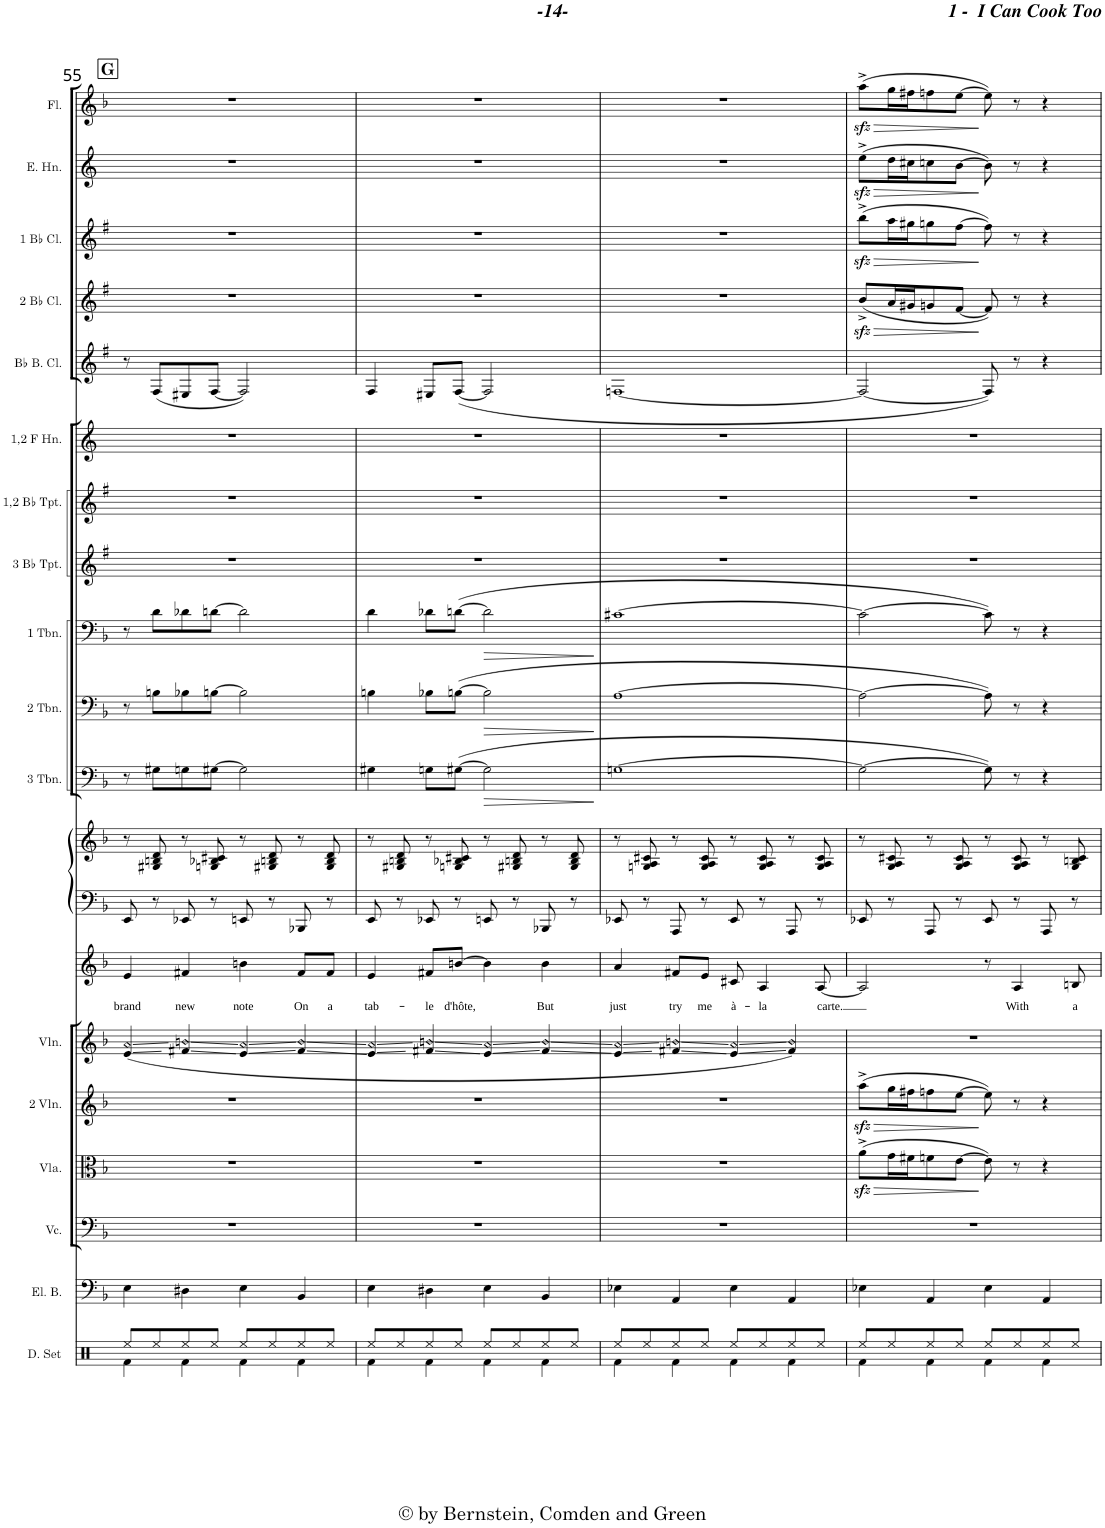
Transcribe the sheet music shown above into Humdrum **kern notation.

**kern	**kern	**kern	**kern	**dynam	**kern	**dynam	**kern	**kern	**text	**kern	**kern	**kern	**dynam	**kern	**dynam	**kern	**dynam	**kern	**kern	**kern	**kern	**kern	**dynam	**kern	**dynam	**kern	**dynam	**kern	**dynam
*part19	*part18	*part17	*part16	*part16	*part15	*part15	*part14	*part13	*part13	*part12	*part12	*part11	*part11	*part10	*part10	*part9	*part9	*part8	*part7	*part6	*part5	*part4	*part4	*part3	*part3	*part2	*part2	*part1	*part1
*staff20	*staff19	*staff18	*staff17	*staff17	*staff16	*staff16	*staff15	*staff14	*staff14	*staff13	*staff12	*staff11	*staff11	*staff10	*staff10	*staff9	*staff9	*staff8	*staff7	*staff6	*staff5	*staff4	*staff4	*staff3	*staff3	*staff2	*staff2	*staff1	*staff1
*I"Drumset	*I"Electric Bass	*I"Violoncello	*I"Viola	*	*I"2 Violin	*	*I"Violin	*I"Voice	*	*I"Piano	*	*I"3 Trombone	*	*I"2 Trombone	*	*I"1 Trombone	*	*I"3 Bb Trumpet	*I"1,2 Bb Trumpet	*I"1,2 Horn in F	*I"Bb Bass Clarinet	*I"2 Bb Clarinet	*	*I"1 Bb Clarinet	*	*I"English Horn	*	*I"Flute	*
*I'D. Set	*I'El. B.	*I'Vc.	*I'Vla.	*	*I'2 Vln.	*	*I'Vln.	*	*	*I'Pno	*	*I'3 Tbn.	*	*I'2 Tbn.	*	*I'1 Tbn.	*	*I'3 Bb Tpt.	*I'1,2 Bb Tpt.	*	*I'Bb B. Cl.	*I'2 Bb Cl.	*	*I'1 Bb Cl.	*	*I'E. Hn.	*	*I'Fl.	*
!!LO:PB:g=z
*clefX	*clefF4	*clefF4	*clefC3	*	*clefG2	*	*clefG2	*clefG2	*	*clefF4	*clefG2	*clefF4	*	*clefF4	*	*clefF4	*	*clefG2	*clefG2	*clefG2	*clefG2	*clefG2	*	*clefG2	*	*clefG2	*	*clefG2	*
*	*Trd7c12	*	*	*	*	*	*	*	*	*	*	*	*	*	*	*	*	*Trd1c2	*Trd1c2	*Trd4c7	*Trd8c14	*Trd1c2	*	*Trd1c2	*	*Trd4c7	*	*	*
*k[]	*k[b-]	*k[b-]	*k[b-]	*	*k[b-]	*	*k[b-]	*k[b-]	*	*k[b-]	*k[b-]	*k[b-]	*	*k[b-]	*	*k[b-]	*	*k[f#]	*k[f#]	*k[]	*k[f#]	*k[f#]	*	*k[f#]	*	*k[]	*	*k[b-]	*
*M2/2	*M2/2	*M2/2	*M2/2	*	*M2/2	*	*M2/2	*M2/2	*	*M2/2	*M2/2	*M2/2	*	*M2/2	*	*M2/2	*	*M2/2	*M2/2	*M2/2	*M2/2	*M2/2	*	*M2/2	*	*M2/2	*	*M2/2	*
*met(c|)	*met(c|)	*met(c|)	*met(c|)	*	*met(c|)	*	*met(c|)	*met(c|)	*	*met(c|)	*met(c|)	*met(c|)	*	*met(c|)	*	*met(c|)	*	*met(c|)	*met(c|)	*met(c|)	*met(c|)	*met(c|)	*	*met(c|)	*	*met(c|)	*	*met(c|)	*
!!LO:REH:place=s1:a:B:fs=14:t=G
=55	=55	=55	=55	=55	=55	=55	=55	=55	=55	=55	=55	=55	=55	=55	=55	=55	=55	=55	=55	=55	=55	=55	=55	=55	=55	=55	=55	=55	=55
*^	*	*	*	*	*	*	*	*	*	*	*	*	*	*	*	*	*	*	*	*	*	*	*	*	*	*	*	*	*
!	!	!	!	!	!	!	!	!LO:N:n=2:head=open	!	!LO:LY:b	!	!	!	!	!	!	!	!	!	!	!	!	!	!	!	!	!	!	!	!
8Ree/L	4Rf\	4E\	1r	1r	.	1r	.	(4e/ 4a/	4e/	brand	8EE/	8r	8r	.	8r	.	8r	.	1r	1r	1r	8r	1r	.	1r	.	1r	.	1r	.
8Ree/	.	.	.	.	.	.	.	.	.	.	8r	8G#X/ 8Bn/ 8d/	8G#X\L	.	8Bn\L	.	8d\L	.	.	.	.	(8F#/L	.	.	.	.	.	.	.	.
!	!	!	!	!	!	!	!	!LO:N:n=2:head=open	!	!LO:LY:b	!	!	!	!	!	!	!	!	!	!	!	!	!	!	!	!	!	!	!	!
8Ree/	4Rf\	4D#X\	.	.	.	.	.	4f#X/ 4bn/	4f#X/	new	8EE-X/	8r	8Gn\	.	8B-X\	.	8d-X\	.	.	.	.	8E#X/	.	.	.	.	.	.	.	.
8Ree/J	.	.	.	.	.	.	.	.	.	.	8r	8Gn/ 8B-X/ 8c#X/	[8G#X\J	.	[8Bn\J	.	[8dn\J	.	.	.	.	[8F#/J	.	.	.	.	.	.	.	.
!	!	!	!	!	!	!	!	!LO:N:n=2:head=open	!	!LO:LY:b	!	!	!	!	!	!	!	!	!	!	!	!	!	!	!	!	!	!	!	!
8Ree/L	4Rf\	4E\	.	.	.	.	.	4e/ 4a/	4bn\	note	8EEn/	8r	2G#\]	.	2B\]	.	2d\]	.	.	.	.	2F#/])	.	.	.	.	.	.	.	.
8Ree/	.	.	.	.	.	.	.	.	.	.	8r	8G#X/ 8Bn/ 8d/	.	.	.	.	.	.	.	.	.	.	.	.	.	.	.	.	.	.
!	!	!	!	!	!	!	!	!LO:N:n=2:head=open	!	!LO:LY:b	!	!	!	!	!	!	!	!	!	!	!	!	!	!	!	!	!	!	!	!
8Ree/	4Rf\	4BB-/	.	.	.	.	.	4f#/ 4b/	8f#/L	On	8BBB-X/	8r	.	.	.	.	.	.	.	.	.	.	.	.	.	.	.	.	.	.
!	!	!	!	!	!	!	!	!	!	!LO:LY:b	!	!	!	!	!	!	!	!	!	!	!	!	!	!	!	!	!	!	!	!
8Ree/J	.	.	.	.	.	.	.	.	8f#/J	a	8r	8G#/ 8B/ 8d/	.	.	.	.	.	.	.	.	.	.	.	.	.	.	.	.	.	.
=56	=56	=56	=56	=56	=56	=56	=56	=56	=56	=56	=56	=56	=56	=56	=56	=56	=56	=56	=56	=56	=56	=56	=56	=56	=56	=56	=56	=56	=56	=56
!	!	!	!	!	!	!	!	!LO:N:n=2:head=open	!	!LO:LY:b	!	!	!	!	!	!	!	!	!	!	!	!	!	!	!	!	!	!	!	!
8Ree/L	4Rf\	4E\	1r	1r	.	1r	.	4e/ 4a/	4e/	tab-	8EE/	8r	4G#X\	.	4Bn\	.	4d\	.	1r	1r	1r	4F#/	1r	.	1r	.	1r	.	1r	.
8Ree/	.	.	.	.	.	.	.	.	.	.	8r	8G#X/ 8Bn/ 8d/	.	.	.	.	.	.	.	.	.	.	.	.	.	.	.	.	.	.
!	!	!	!	!	!	!	!	!LO:N:n=2:head=open	!	!LO:LY:b	!	!	!	!	!	!	!	!	!	!	!	!	!	!	!	!	!	!	!	!
8Ree/	4Rf\	4D#X\	.	.	.	.	.	4f#X/ 4bn/	8f#X/L	-le	8EE-X/	8r	8Gn\L	.	8B-X\L	.	8d-X\L	.	.	.	.	8E#X/L	.	.	.	.	.	.	.	.
!	!	!	!	!	!	!	!	!	!	!LO:LY:b	!	!	!	!	!	!	!	!	!	!	!	!	!	!	!	!	!	!	!	!
8Ree/J	.	.	.	.	.	.	.	.	[8bn/J	d'hôte,	8r	8Gn/ 8B-X/ 8c#X/	([8G#X\J	.	([8Bn\J	.	([8dn\J	.	.	.	.	([8F#/J	.	.	.	.	.	.	.	.
!	!	!	!	!	!	!	!	!LO:N:n=2:head=open	!	!	!	!	!	!LO:HP:b	!	!LO:HP:b	!	!LO:HP:b	!	!	!	!	!	!	!	!	!	!	!	!
8Ree/L	4Rf\	4E\	.	.	.	.	.	4e/ 4a/	4b\]	.	8EEn/	8r	2G#\]	>	2B\]	>	2d\]	>	.	.	.	2F#/]	.	.	.	.	.	.	.	.
8Ree/	.	.	.	.	.	.	.	.	.	.	8r	8G#X/ 8Bn/ 8d/	.	.	.	.	.	.	.	.	.	.	.	.	.	.	.	.	.	.
!	!	!	!	!	!	!	!	!LO:N:n=2:head=open	!	!LO:LY:b	!	!	!	!	!	!	!	!	!	!	!	!	!	!	!	!	!	!	!	!
8Ree/	4Rf\	4BB-/	.	.	.	.	.	4f#/ 4b/	4b\	But	8BBB-X/	8r	.	.	.	.	.	.	.	.	.	.	.	.	.	.	.	.	.	.
8Ree/J	.	.	.	.	.	.	.	.	.	.	8r	8G#/ 8B/ 8d/	.	.	.	.	.	.	.	.	.	.	.	.	.	.	.	.	.	.
*v	*v	*	*	*	*	*	*	*	*	*	*	*	*	*	*	*	*	*	*	*	*	*	*	*	*	*	*	*	*	*
.	.	.	.	.	.	.	.	.	.	.	.	.	]	.	]	.	]	.	.	.	.	.	.	.	.	.	.	.	.
=57	=57	=57	=57	=57	=57	=57	=57	=57	=57	=57	=57	=57	=57	=57	=57	=57	=57	=57	=57	=57	=57	=57	=57	=57	=57	=57	=57	=57	=57
*^	*	*	*	*	*	*	*	*	*	*	*	*	*	*	*	*	*	*	*	*	*	*	*	*	*	*	*	*	*
!	!	!	!	!	!	!	!	!LO:N:n=2:head=open	!	!LO:LY:b	!	!	!	!	!	!	!	!	!	!	!	!	!	!	!	!	!	!	!	!
8Ree/L	4Rf\	4E-X\	1r	1r	.	1r	.	4e/ 4a/	4a/	just	8EE-X/	8r	[1Gn	.	[1A	.	[1c#X	.	1r	1r	1r	[1Fn	1r	.	1r	.	1r	.	1r	.
8Ree/	.	.	.	.	.	.	.	.	.	.	8r	8Gn/ 8A/ 8c#X/	.	.	.	.	.	.	.	.	.	.	.	.	.	.	.	.	.	.
!	!	!	!	!	!	!	!	!LO:N:n=2:head=open	!	!LO:LY:b	!	!	!	!	!	!	!	!	!	!	!	!	!	!	!	!	!	!	!	!
8Ree/	4Rf\	4AA/	.	.	.	.	.	4f#X/ 4bn/	8f#X/L	try	8AAA/	8r	.	.	.	.	.	.	.	.	.	.	.	.	.	.	.	.	.	.
!	!	!	!	!	!	!	!	!	!	!LO:LY:b	!	!	!	!	!	!	!	!	!	!	!	!	!	!	!	!	!	!	!	!
8Ree/J	.	.	.	.	.	.	.	.	8e/J	me	8r	8G/ 8A/ 8c#/	.	.	.	.	.	.	.	.	.	.	.	.	.	.	.	.	.	.
!	!	!	!	!	!	!	!	!LO:N:n=2:head=open	!	!LO:LY:b	!	!	!	!	!	!	!	!	!	!	!	!	!	!	!	!	!	!	!	!
8Ree/L	4Rf\	4E-\	.	.	.	.	.	4e/ 4a/	8c#X/	à-	8EE-/	8r	.	.	.	.	.	.	.	.	.	.	.	.	.	.	.	.	.	.
!	!	!	!	!	!	!	!	!	!	!LO:LY:b	!	!	!	!	!	!	!	!	!	!	!	!	!	!	!	!	!	!	!	!
8Ree/	.	.	.	.	.	.	.	.	4A/	-la	8r	8G/ 8A/ 8c#/	.	.	.	.	.	.	.	.	.	.	.	.	.	.	.	.	.	.
!	!	!	!	!	!	!	!	!LO:N:n=2:head=open	!	!	!	!	!	!	!	!	!	!	!	!	!	!	!	!	!	!	!	!	!	!
8Ree/	4Rf\	4AA/	.	.	.	.	.	4f#/ 4b/)	.	.	8AAA/	8r	.	.	.	.	.	.	.	.	.	.	.	.	.	.	.	.	.	.
!	!	!	!	!	!	!	!	!	!	!LO:LY:b	!	!	!	!	!	!	!	!	!	!	!	!	!	!	!	!	!	!	!	!
8Ree/J	.	.	.	.	.	.	.	.	[8A/	carte.	8r	8G/ 8A/ 8c#/	.	.	.	.	.	.	.	.	.	.	.	.	.	.	.	.	.	.
=58	=58	=58	=58	=58	=58	=58	=58	=58	=58	=58	=58	=58	=58	=58	=58	=58	=58	=58	=58	=58	=58	=58	=58	=58	=58	=58	=58	=58	=58	=58
!	!	!	!	!	!LO:HP:b	!	!LO:HP:b	!	!	!	!	!	!	!	!	!	!	!	!	!	!	!	!	!LO:HP:b	!	!LO:HP:b	!	!LO:HP:b	!	!LO:HP:b
8Ree/L	4Rf\	4E-X\	1r	(8azz<^\L	>	(8aazz<^\L	>	1r	2A/]	.	8EE-X/	8r	2G\_	.	2A\_	.	2c#\_	.	1r	1r	1r	2F/_	(8bzz<^/L	>	(8bbzz<^\L	>	(8eezz<^\L	>	(8aazz<^\L	>
8Ree/	.	.	.	16g\L	.	16gg\L	.	.	.	.	8r	8G/ 8A/ 8c#X/	.	.	.	.	.	.	.	.	.	.	16a/L	.	16aa\L	.	16dd\L	.	16gg\L	.
.	.	.	.	16f#X\J	.	16ff#X\J	.	.	.	.	.	.	.	.	.	.	.	.	.	.	.	.	16g#X/J	.	16gg#X\J	.	16cc#X\J	.	16ff#X\J	.
8Ree/	4Rf\	4AA/	.	8fn\	.	8ffn\	.	.	.	.	8AAA/	8r	.	.	.	.	.	.	.	.	.	.	8gn/	.	8ggn\	.	8ccn\	.	8ffn\	.
8Ree/J	.	.	.	[8e\J	.	[8ee\J	.	.	.	.	8r	8G/ 8A/ 8c#/	.	.	.	.	.	.	.	.	.	.	[8f#/J	.	[8ff#\J	.	[8b\J	.	[8ee\J	.
8Ree/L	4Rf\	4E-\	.	8e\])	]	8ee\])	]	.	8r	.	8EE-/	8r	8G\])	.	8A\])	.	8c#\])	.	.	.	.	8F/])	8f#/])	]	8ff#\])	]	8b\])	]	8ee\])	]
!	!	!	!	!	!	!	!	!	!	!LO:LY:b	!	!	!	!	!	!	!	!	!	!	!	!	!	!	!	!	!	!	!	!
8Ree/	.	.	.	8r	.	8r	.	.	4A/	With	8r	8G/ 8A/ 8c#/	8r	.	8r	.	8r	.	.	.	.	8r	8r	.	8r	.	8r	.	8r	.
8Ree/	4Rf\	4AA/	.	4r	.	4r	.	.	.	.	8AAA/	8r	4r	.	4r	.	4r	.	.	.	.	4r	4r	.	4r	.	4r	.	4r	.
!	!	!	!	!	!	!	!	!	!	!LO:LY:b	!	!	!	!	!	!	!	!	!	!	!	!	!	!	!	!	!	!	!	!
8Ree/J	.	.	.	.	.	.	.	.	8Bn/	a	8r	8G/ 8Bn/ 8c#/	.	.	.	.	.	.	.	.	.	.	.	.	.	.	.	.	.	.
*v	*v	*	*	*	*	*	*	*	*	*	*	*	*	*	*	*	*	*	*	*	*	*	*	*	*	*	*	*	*	*
=	=	=	=	=	=	=	=	=	=	=	=	=	=	=	=	=	=	=	=	=	=	=	=	=	=	=	=	=	=
*-	*-	*-	*-	*-	*-	*-	*-	*-	*-	*-	*-	*-	*-	*-	*-	*-	*-	*-	*-	*-	*-	*-	*-	*-	*-	*-	*-	*-	*-
